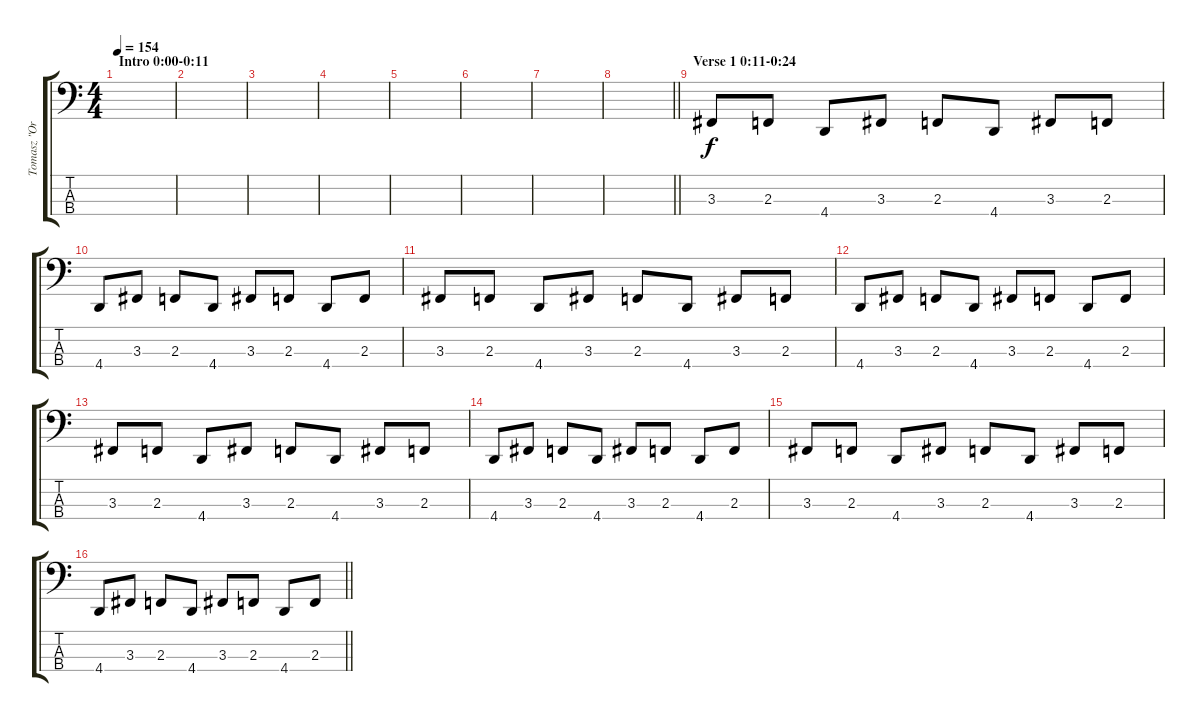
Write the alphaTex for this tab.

\track ("Tomasz \"Orion\" Wroblewski" "Tomasz \"Or") {instrument electricbasspick}
\staff {score tabs}
\tuning (Db2 Ab1 Eb1 Bb0) {hide}
\ts (4 4)
\section ("" "Intro 0:00-0:11")
\tempo 154
\clef f4
\ks c
|
|
|
|
|
|
|
\barLineRight lightlight
|
\section ("" "Verse 1 0:11-0:24")
3.3.8 2.3.8 4.4.8 3.3.8 2.3.8 4.4.8 3.3.8 2.3.8 |
4.4.8 3.3.8 2.3.8 4.4.8 3.3.8 2.3.8 4.4.8 2.3.8 |
3.3.8 2.3.8 4.4.8 3.3.8 2.3.8 4.4.8 3.3.8 2.3.8 |
4.4.8 3.3.8 2.3.8 4.4.8 3.3.8 2.3.8 4.4.8 2.3.8 |
3.3.8 2.3.8 4.4.8 3.3.8 2.3.8 4.4.8 3.3.8 2.3.8 |
4.4.8 3.3.8 2.3.8 4.4.8 3.3.8 2.3.8 4.4.8 2.3.8 |
3.3.8 2.3.8 4.4.8 3.3.8 2.3.8 4.4.8 3.3.8 2.3.8 |
\barLineRight lightlight
4.4.8 3.3.8 2.3.8 4.4.8 3.3.8 2.3.8 4.4.8 2.3.8
